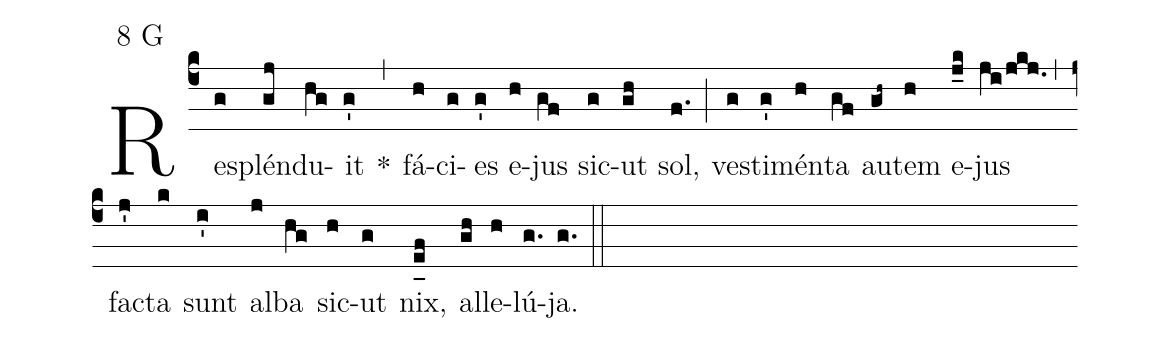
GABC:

mode:8 G;
%%
(c4) Re(g)splén(gj)du(hg)it(g') *(,) fá(h)ci(g)es(g') e(h)jus(gf) sic(g)ut(gh) sol,(f.) (;) ve(g)sti(g')mén(h)ta(gf) au(gh~)tem(h) e(j_k)jus(ji/jkj.) (,) fa(j')cta(k) sunt(i') al(j)ba(hg) sic(h)ut(g) nix,(e_[uh:l]f) al(gh)le(h)lú(g.)ja.(g.) (::)
